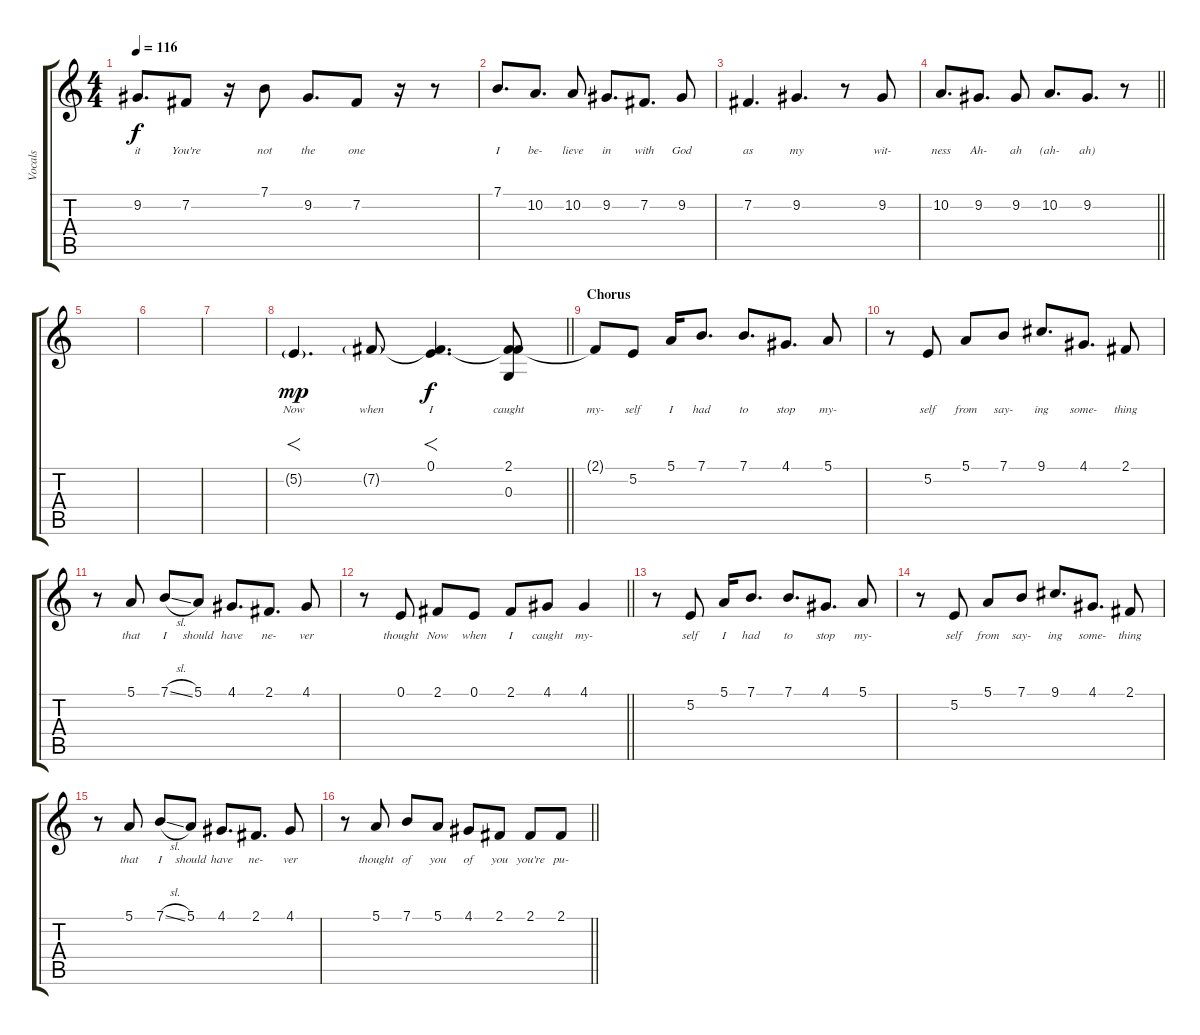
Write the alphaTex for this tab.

\track ("Vocals" "Vocals") {instrument violin}
\staff {score tabs}
\tuning (E4 B3 G3 D3 A2 E2) {hide}
\ts (4 4)
\tempo 116
\clef g2
\ks c
9.2.8{d lyrics (0 "it") lyrics (1 "") lyrics (2 "") lyrics (3 "") lyrics (4 "") dy f} 7.2.8{lyrics (0 "You're") lyrics (1 "") lyrics (2 "") lyrics (3 "") lyrics (4 "")} r.16 7.1.8{lyrics (0 "not") lyrics (1 "") lyrics (2 "") lyrics (3 "") lyrics (4 "")} 9.2.8{d lyrics (0 "the") lyrics (1 "") lyrics (2 "") lyrics (3 "") lyrics (4 "")} 7.2.8{lyrics (0 "one") lyrics (1 "") lyrics (2 "") lyrics (3 "") lyrics (4 "")} r.16 r.8 |
7.1.8{d lyrics (0 "I") lyrics (1 "") lyrics (2 "") lyrics (3 "") lyrics (4 "")} 10.2.8{d lyrics (0 "be-") lyrics (1 "") lyrics (2 "") lyrics (3 "") lyrics (4 "")} 10.2.8{lyrics (0 "lieve") lyrics (1 "") lyrics (2 "") lyrics (3 "") lyrics (4 "")} 9.2.8{d lyrics (0 "in") lyrics (1 "") lyrics (2 "") lyrics (3 "") lyrics (4 "")} 7.2.8{d lyrics (0 "with") lyrics (1 "") lyrics (2 "") lyrics (3 "") lyrics (4 "")} 9.2.8{lyrics (0 "God") lyrics (1 "") lyrics (2 "") lyrics (3 "") lyrics (4 "")} |
7.2.4{d lyrics (0 "as") lyrics (1 "") lyrics (2 "") lyrics (3 "") lyrics (4 "")} 9.2.4{d lyrics (0 "my") lyrics (1 "") lyrics (2 "") lyrics (3 "") lyrics (4 "")} r.8 9.2.8{lyrics (0 "wit-") lyrics (1 "") lyrics (2 "") lyrics (3 "") lyrics (4 "")} |
\barLineRight lightlight
10.2.8{d lyrics (0 "ness") lyrics (1 "") lyrics (2 "") lyrics (3 "") lyrics (4 "")} 9.2.8{d lyrics (0 "Ah-") lyrics (1 "") lyrics (2 "") lyrics (3 "") lyrics (4 "")} 9.2.8{lyrics (0 "ah") lyrics (1 "") lyrics (2 "") lyrics (3 "") lyrics (4 "")} 10.2.8{d lyrics (0 "(ah-") lyrics (1 "") lyrics (2 "") lyrics (3 "") lyrics (4 "")} 9.2.8{d lyrics (0 "ah)") lyrics (1 "") lyrics (2 "") lyrics (3 "") lyrics (4 "")} r.8 |
|
|
|
\barLineRight lightlight
5.2{g}.4{f d lyrics (0 "Now") lyrics (1 "") lyrics (2 "") lyrics (3 "") lyrics (4 "") dy mp} 7.2{g}.8{lyrics (0 "when") lyrics (1 "") lyrics (2 "") lyrics (3 "") lyrics (4 "")} (0.1 7.2{t}).4{f d lyrics (0 "I") lyrics (1 "") lyrics (2 "") lyrics (3 "") lyrics (4 "") dy f} (2.1 7.2{t} 0.3).8{lyrics (0 "caught") lyrics (1 "") lyrics (2 "") lyrics (3 "") lyrics (4 "")} |
\section ("" "Chorus")
2.1{t}.8{lyrics (0 "my-") lyrics (1 "") lyrics (2 "") lyrics (3 "") lyrics (4 "")} 5.2.8{lyrics (0 "self") lyrics (1 "") lyrics (2 "") lyrics (3 "") lyrics (4 "")} 5.1.16{lyrics (0 "I") lyrics (1 "") lyrics (2 "") lyrics (3 "") lyrics (4 "")} 7.1.8{d lyrics (0 "had") lyrics (1 "") lyrics (2 "") lyrics (3 "") lyrics (4 "")} 7.1.8{d lyrics (0 "to") lyrics (1 "") lyrics (2 "") lyrics (3 "") lyrics (4 "")} 4.1.8{d lyrics (0 "stop") lyrics (1 "") lyrics (2 "") lyrics (3 "") lyrics (4 "")} 5.1.8{lyrics (0 "my-") lyrics (1 "") lyrics (2 "") lyrics (3 "") lyrics (4 "")} |
r.8 5.2.8{lyrics (0 "self") lyrics (1 "") lyrics (2 "") lyrics (3 "") lyrics (4 "")} 5.1.8{lyrics (0 "from") lyrics (1 "") lyrics (2 "") lyrics (3 "") lyrics (4 "")} 7.1.8{lyrics (0 "say-") lyrics (1 "") lyrics (2 "") lyrics (3 "") lyrics (4 "")} 9.1.8{d lyrics (0 "ing") lyrics (1 "") lyrics (2 "") lyrics (3 "") lyrics (4 "")} 4.1.8{d lyrics (0 "some-") lyrics (1 "") lyrics (2 "") lyrics (3 "") lyrics (4 "")} 2.1.8{lyrics (0 "thing") lyrics (1 "") lyrics (2 "") lyrics (3 "") lyrics (4 "")} |
r.8 5.1.8{lyrics (0 "that") lyrics (1 "") lyrics (2 "") lyrics (3 "") lyrics (4 "")} 7.1{sl}.8{lyrics (0 "I") lyrics (1 "") lyrics (2 "") lyrics (3 "") lyrics (4 "")} 5.1.8{lyrics (0 "should") lyrics (1 "") lyrics (2 "") lyrics (3 "") lyrics (4 "")} 4.1.8{d lyrics (0 "have") lyrics (1 "") lyrics (2 "") lyrics (3 "") lyrics (4 "")} 2.1.8{d lyrics (0 "ne-") lyrics (1 "") lyrics (2 "") lyrics (3 "") lyrics (4 "")} 4.1.8{lyrics (0 "ver") lyrics (1 "") lyrics (2 "") lyrics (3 "") lyrics (4 "")} |
\barLineRight lightlight
r.8 0.1.8{lyrics (0 "thought") lyrics (1 "") lyrics (2 "") lyrics (3 "") lyrics (4 "")} 2.1.8{lyrics (0 "Now") lyrics (1 "") lyrics (2 "") lyrics (3 "") lyrics (4 "")} 0.1.8{lyrics (0 "when") lyrics (1 "") lyrics (2 "") lyrics (3 "") lyrics (4 "")} 2.1.8{lyrics (0 "I") lyrics (1 "") lyrics (2 "") lyrics (3 "") lyrics (4 "")} 4.1.8{lyrics (0 "caught") lyrics (1 "") lyrics (2 "") lyrics (3 "") lyrics (4 "")} 4.1.4{lyrics (0 "my-") lyrics (1 "") lyrics (2 "") lyrics (3 "") lyrics (4 "")} |
r.8 5.2.8{lyrics (0 "self") lyrics (1 "") lyrics (2 "") lyrics (3 "") lyrics (4 "")} 5.1.16{lyrics (0 "I") lyrics (1 "") lyrics (2 "") lyrics (3 "") lyrics (4 "")} 7.1.8{d lyrics (0 "had") lyrics (1 "") lyrics (2 "") lyrics (3 "") lyrics (4 "")} 7.1.8{d lyrics (0 "to") lyrics (1 "") lyrics (2 "") lyrics (3 "") lyrics (4 "")} 4.1.8{d lyrics (0 "stop") lyrics (1 "") lyrics (2 "") lyrics (3 "") lyrics (4 "")} 5.1.8{lyrics (0 "my-") lyrics (1 "") lyrics (2 "") lyrics (3 "") lyrics (4 "")} |
r.8 5.2.8{lyrics (0 "self") lyrics (1 "") lyrics (2 "") lyrics (3 "") lyrics (4 "")} 5.1.8{lyrics (0 "from") lyrics (1 "") lyrics (2 "") lyrics (3 "") lyrics (4 "")} 7.1.8{lyrics (0 "say-") lyrics (1 "") lyrics (2 "") lyrics (3 "") lyrics (4 "")} 9.1.8{d lyrics (0 "ing") lyrics (1 "") lyrics (2 "") lyrics (3 "") lyrics (4 "")} 4.1.8{d lyrics (0 "some-") lyrics (1 "") lyrics (2 "") lyrics (3 "") lyrics (4 "")} 2.1.8{lyrics (0 "thing") lyrics (1 "") lyrics (2 "") lyrics (3 "") lyrics (4 "")} |
r.8 5.1.8{lyrics (0 "that") lyrics (1 "") lyrics (2 "") lyrics (3 "") lyrics (4 "")} 7.1{sl}.8{lyrics (0 "I") lyrics (1 "") lyrics (2 "") lyrics (3 "") lyrics (4 "")} 5.1.8{lyrics (0 "should") lyrics (1 "") lyrics (2 "") lyrics (3 "") lyrics (4 "")} 4.1.8{d lyrics (0 "have") lyrics (1 "") lyrics (2 "") lyrics (3 "") lyrics (4 "")} 2.1.8{d lyrics (0 "ne-") lyrics (1 "") lyrics (2 "") lyrics (3 "") lyrics (4 "")} 4.1.8{lyrics (0 "ver") lyrics (1 "") lyrics (2 "") lyrics (3 "") lyrics (4 "")} |
\barLineRight lightlight
r.8 5.1.8{lyrics (0 "thought") lyrics (1 "") lyrics (2 "") lyrics (3 "") lyrics (4 "")} 7.1.8{lyrics (0 "of") lyrics (1 "") lyrics (2 "") lyrics (3 "") lyrics (4 "")} 5.1.8{lyrics (0 "you") lyrics (1 "") lyrics (2 "") lyrics (3 "") lyrics (4 "")} 4.1.8{lyrics (0 "of") lyrics (1 "") lyrics (2 "") lyrics (3 "") lyrics (4 "")} 2.1.8{lyrics (0 "you") lyrics (1 "") lyrics (2 "") lyrics (3 "") lyrics (4 "")} 2.1.8{lyrics (0 "you're") lyrics (1 "") lyrics (2 "") lyrics (3 "") lyrics (4 "")} 2.1.8{lyrics (0 "pu-") lyrics (1 "") lyrics (2 "") lyrics (3 "") lyrics (4 "")}
